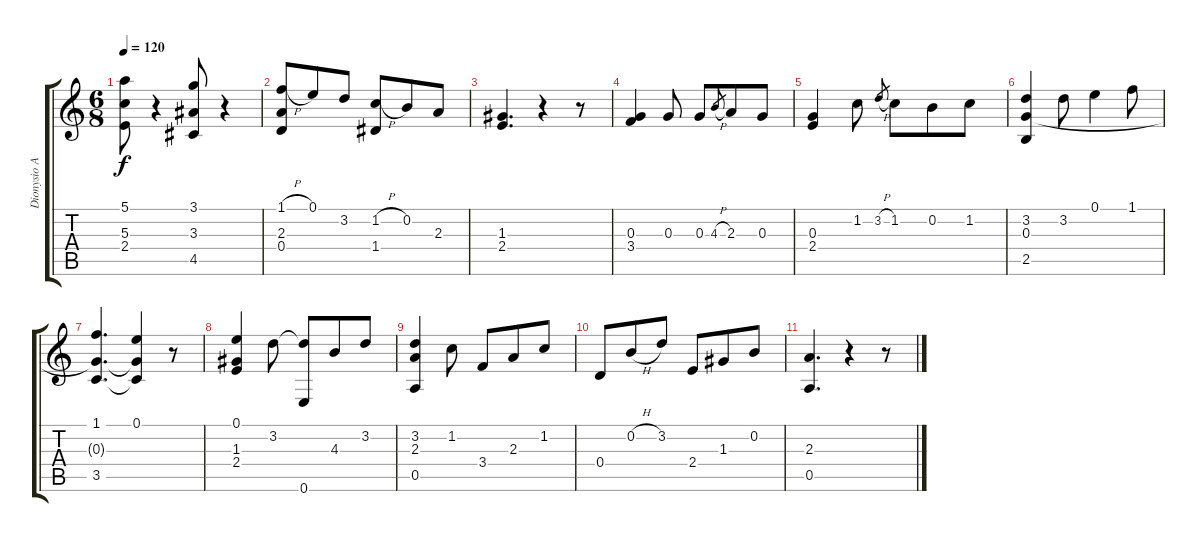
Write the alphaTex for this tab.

\track ("Dionysio Aguado" "Dionysio A") {instrument acousticguitarnylon}
\staff {score tabs}
\tuning (E4 B3 G3 D3 A2 E2) {hide}
\ts (6 8)
\tempo 120
\clef g2
\ks c
(5.1 5.3 2.4).8{dy f} r.4 (3.1 3.3 4.5).8 r.4 |
(1.1{h} 2.3 0.4).8 0.1.8 3.2.8 (1.2{h} 1.4).8 0.2.8 2.3.8 |
(1.3 2.4).4{d} r.4 r.8 |
(0.3 3.4).4 0.3.8 0.3.8 4.3{h}.8{gr} 2.3.8 0.3.8 |
(0.3 2.4).4 1.2.8 3.2{h}.8{gr} 1.2.8 0.2.8 1.2.8 |
(3.2 0.3 2.5).4 3.2.8 0.1.4 1.1.8 |
(1.1 0.3{t} 3.5).4{d} (0.1 0.3{t} 3.5{t}).4 r.8 |
(0.1 1.3 2.4).4 3.2.8 (3.2{t} 0.6).8 4.3.8 3.2.8 |
(3.2 2.3 0.5).4 1.2.8 3.4.8 2.3.8 1.2.8 |
0.4.8 0.2{h}.8 3.2.8 2.4.8 1.3.8 0.2.8 |
(2.3 0.5).4{d} r.4 r.8
